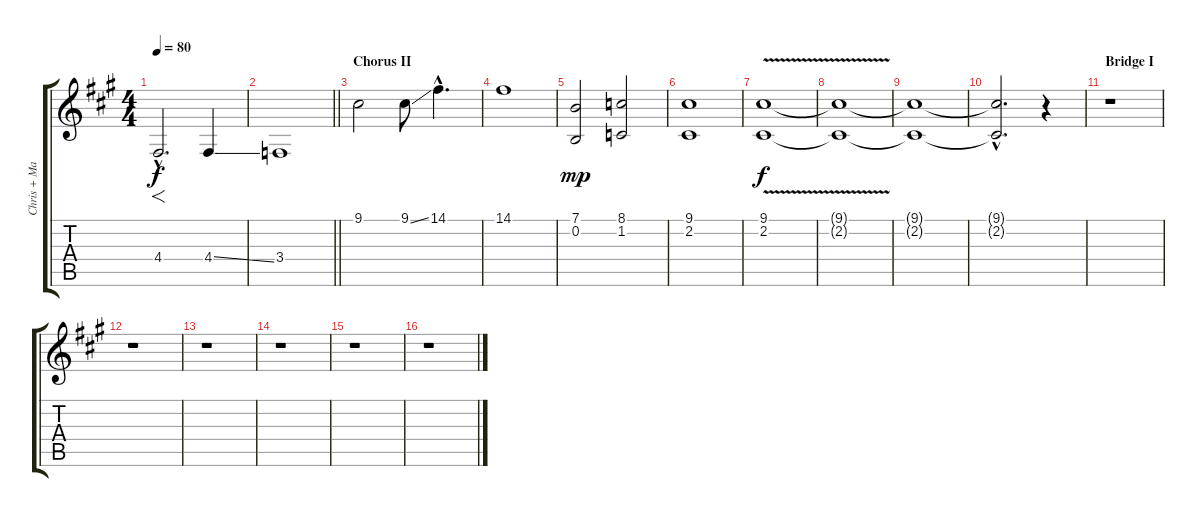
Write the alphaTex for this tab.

\track ("Chris + Matt Vocals" "Chris + Ma") {instrument stringensemble1}
\staff {score tabs}
\tuning (E4 B3 G3 D3 A2 E2) {hide}
\ts (4 4)
\tempo 80
\clef g2
\ks a
4.4{hac}.2{f d dy f volume 14} 4.4{ss}.4 |
\barLineRight lightlight
3.4.1{volume 0} |
\section ("" "Chorus II")
9.1.2{volume 16} 9.1{ss}.8 14.1{hac}.4{d} |
14.1.1 |
(7.1 0.2).2{dy mp volume 11} (8.1 1.2).2 |
(9.1 2.2).1{volume 8} |
(9.1{v} 2.2{v}).1{dy f volume 8} |
(9.1{t} 2.2{t}).1 |
(9.1{t} 2.2{t}).1{volume 16} |
(9.1{hac t} 2.2{hac t}).2{d} r.4 |
\section ("" "Bridge I")
r.1 |
r.1 |
r.1 |
r.1 |
r.1 |
r.1
